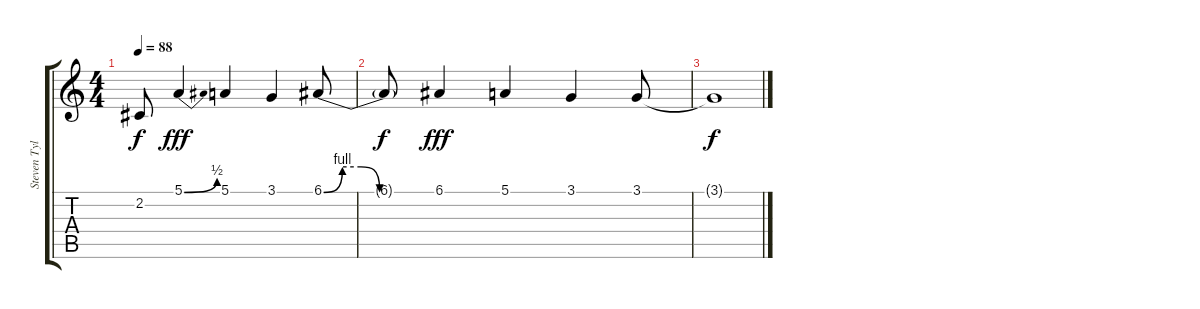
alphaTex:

\track ("Steven Tyler" "Steven Tyl") {instrument harmonica}
\staff {score tabs}
\tuning (E4 B3 G3 D3 A2 E2) {hide}
\ts (4 4)
\tempo 88
\clef g2
\ks c
2.2{t}.8{dy f} 5.1{be (bend 0 0 60 2)}.4{dy fff} 5.1.4 3.1.4 6.1{be (custom 0 0 10 4 20 4 30 0 60 0)}.8 |
6.1{t}.8{dy f} 6.1.4{dy fff} 5.1.4 3.1.4 3.1.8 |
3.1{t}.1{dy f}
